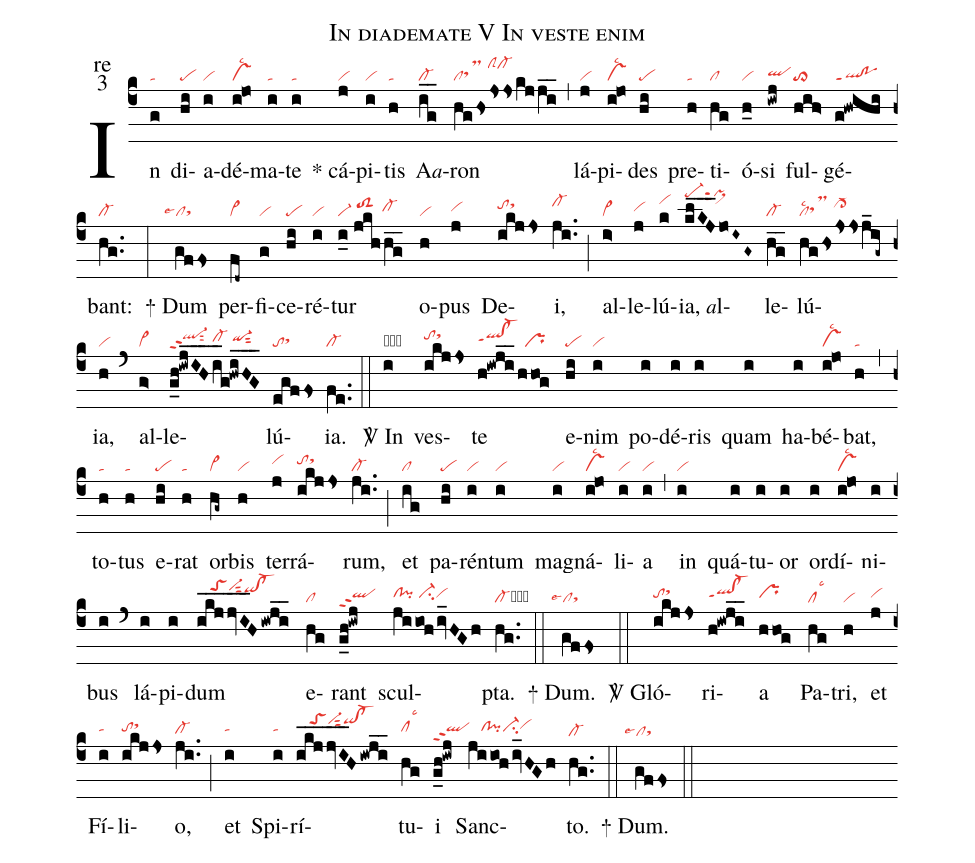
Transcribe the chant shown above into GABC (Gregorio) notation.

name:In diademate V In veste enim;
office-part:re;
mode:3;
nabc-lines:1;
%%
(c4) In(g|ta) di(hi|pe)a(i|vi)dé(i@jo|vslsc2)ma(i|ta)te(i|ta) <sp>*</sp>
cá(j|vi)pi(i|vi)tis(h|ta) A<e>a</e>(ig__|cl-)ron(hg/hsjsjs/kj/ji__|cltsMhh/clShkcl-hk) (,)
lá(j|vi)pi(i@jo|vslsc2)des(hi|pe) pre(h|ta)ti(hg|cl)ó(h_0|vi)si(iwj|qlhh)
ful(hih>|to>)gé(g!hwihi|ql!poppt1)bant:(hg..|cl-) (:)

<sp>+</sp> Dum(gffs|```cllse4sthg)
per(fd~|vi>)fi(g|vi)ce(hi|pe)ré(i|vi)tur(i_0//jkh/hg__|vi-/toS2hi//cl-hh)
o(h|vi)pus(j|vihh) De(ikjjs|tohisthj)i,(ji..|cl-hj) (;)
al(i>|vi>)le(j|vihh)lú(k|vihk)ia,
<e>a</e>l(klKJ___joI~G~|pe-hnsut2pi>hn)le(hg__|cl-)lú(hghsjsjsj_1ig~|cllsc2tsMhh/cl->hi)ia,(h|vi) (`)
al(g>|vi>)le(g_h!iwjIH___i_g!hwiHG___|ql-hippt2sut2/cl-hh/qi-hhsut2)lú(egffs|tosthh)ia.(fe..|cl-) (::)

<sp>V/</sp> In(i|obta) ves(ikjjs|tohisthj)te(h!iwji__hhog|qlhh!cl-hhppt1/pr)
e(hi|pe)nim(i|vi) po(i)dé(i)ris(i) quam(i) ha(i)bé(i@jo|vslsc2)bat,(h|ta) (,)
to(h|ta)tus(h|ta) e(hi|pe)rat(h|ta) or(hg~|vi>)bis(h|vi) ter(j|vihi)rá(ikjjs|tohisthj)rum,(ji..|cl-) (;)
et(ig|cl) pa(hi|pe)rén(i|vi)tum(i|vi) mag(i|vi)ná(i@jo|vslsc2)li(i|vi)a(i|vi) (,)
in(i|vi) quá(i)tu(i)or(i) or(i)dí(i@jo|vslsc2)ni(i)bus(i) (`)
lá(i)pi(i)dum(ikjjvI_____H/iwji__|////toShkvi-hksut2qihj!cl-hj)
e(hg|cl)rant(g_h!iwj|qlhhppt2) scul(jiioh/iv_HGh|clhh!pihh/ci-hhvihh)pta.(hg..|cl-cb) (::)

<sp>+</sp> Dum.(gffs|```cllse4sthg) (::)

<sp>V/</sp> Gló(ikjjs|tohhsthj)ri(h!iwji__|qlhh!cl-hhppt1)a(hhog|prhh)
Pa(hg|cllsc3)tri,(h|vi) et(j|vihh) Fí(i|tahh)li(ikjjs|tohhsthj)o,(ji..|cl-hg) (;)
et(i|tahh) Spi(i|tahh)rí(ikjjvI_____H/iwji__|////toShkvi-hksut2qihk!cl-hk)tu(hg|clhhlsc3)i(g_h!iwj|qlhhppt2)
Sanc(jiioh/iv_HGh|////clhh!pihhci-hhvihi)to.(hg..|cl-) (::)

<sp>+</sp> Dum.(gffs|```cllse4sthg) (::)
